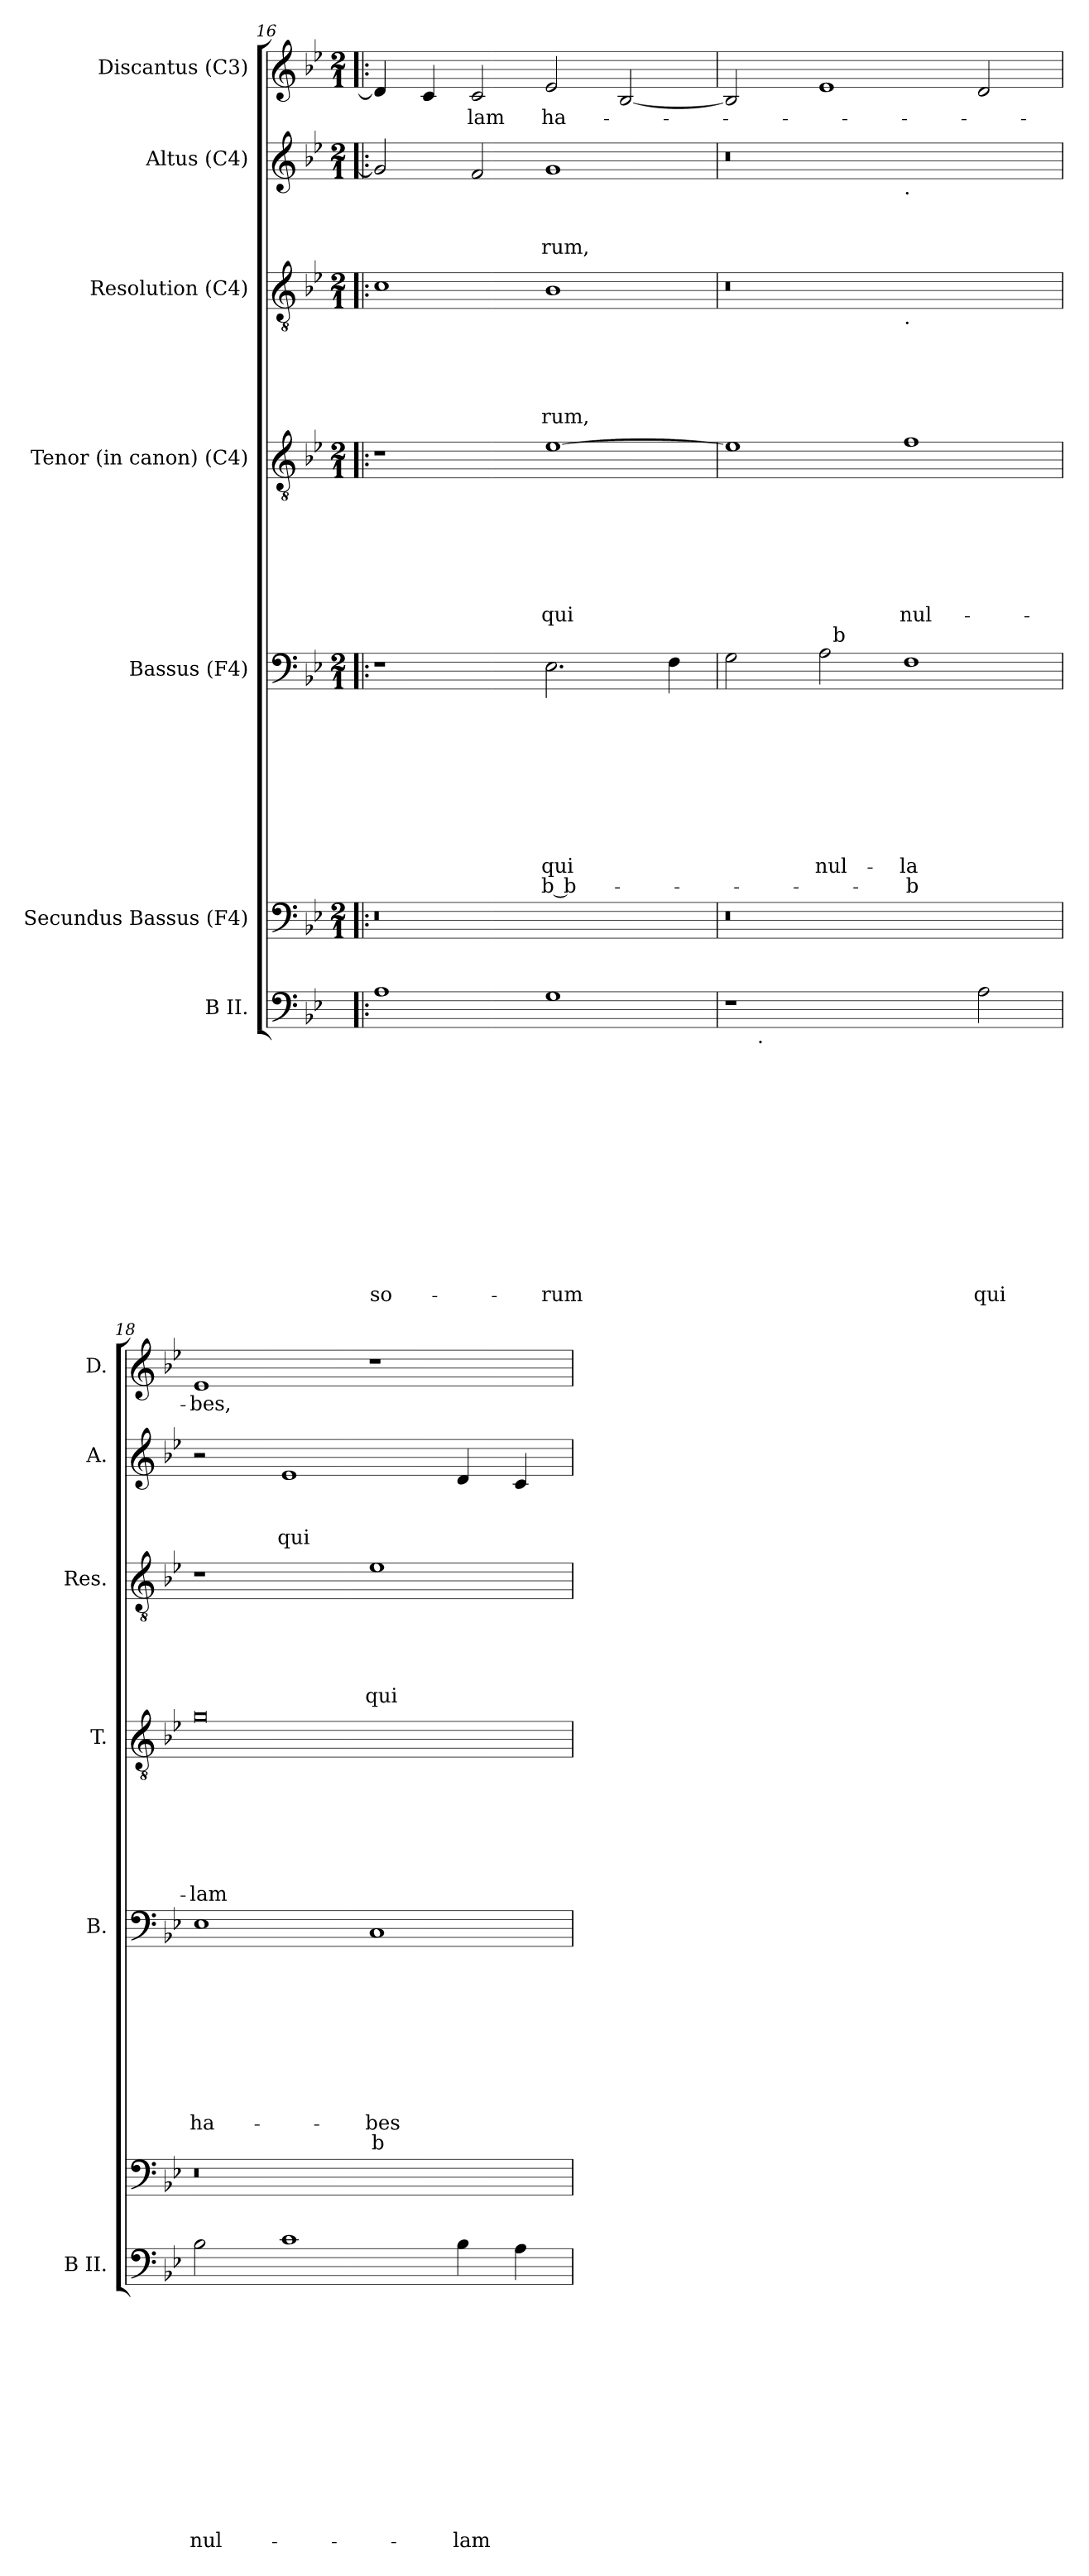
**kern	**text	**text	**text	**text	**text	**text	**text	**text	**text	**text	**text	**text	**text	**kern	**kern	**text	**text	**text	**text	**text	**text	**text	**text	**text	**text	**kern	**text	**text	**text	**text	**text	**text	**text	**kern	**text	**text	**text	**text	**text	**kern	**text	**text	**text	**kern	**text
*part7	*part7	*part7	*part7	*part7	*part7	*part7	*part7	*part7	*part7	*part7	*part7	*part7	*part7	*part6	*part5	*part5	*part5	*part5	*part5	*part5	*part5	*part5	*part5	*part5	*part5	*part4	*part4	*part4	*part4	*part4	*part4	*part4	*part4	*part3	*part3	*part3	*part3	*part3	*part3	*part2	*part2	*part2	*part2	*part1	*part1
*staff7	*staff7	*staff7	*staff7	*staff7	*staff7	*staff7	*staff7	*staff7	*staff7	*staff7	*staff7	*staff7	*staff7	*staff6	*staff5	*staff5	*staff5	*staff5	*staff5	*staff5	*staff5	*staff5	*staff5	*staff5	*staff5	*staff4	*staff4	*staff4	*staff4	*staff4	*staff4	*staff4	*staff4	*staff3	*staff3	*staff3	*staff3	*staff3	*staff3	*staff2	*staff2	*staff2	*staff2	*staff1	*staff1
*I"B II.	*	*	*	*	*	*	*	*	*	*	*	*	*	*I"Secundus Bassus (F4)	*I"Bassus (F4)	*	*	*	*	*	*	*	*	*	*	*I"Tenor (in canon) (C4)	*	*	*	*	*	*	*	*I"Resolution (C4)	*	*	*	*	*	*I"Altus (C4)	*	*	*	*I"Discantus (C3)	*
*I'B II.	*	*	*	*	*	*	*	*	*	*	*	*	*	*	*I'B.	*	*	*	*	*	*	*	*	*	*	*I'T.	*	*	*	*	*	*	*	*I'Res.	*	*	*	*	*	*I'A.	*	*	*	*I'D.	*
*clefF4	*	*	*	*	*	*	*	*	*	*	*	*	*	*clefF4	*clefF4	*	*	*	*	*	*	*	*	*	*	*clefGv2	*	*	*	*	*	*	*	*clefGv2	*	*	*	*	*	*clefG2	*	*	*	*clefG2	*
*k[b-e-]	*	*	*	*	*	*	*	*	*	*	*	*	*	*k[b-e-]	*k[b-e-]	*	*	*	*	*	*	*	*	*	*	*k[b-e-]	*	*	*	*	*	*	*	*k[b-e-]	*	*	*	*	*	*k[b-e-]	*	*	*	*k[b-e-]	*
*B-:	*	*	*	*	*	*	*	*	*	*	*	*	*	*B-:	*B-:	*	*	*	*	*	*	*	*	*	*	*B-:	*	*	*	*	*	*	*	*B-:	*	*	*	*	*	*B-:	*	*	*	*B-:	*
*	*	*	*	*	*	*	*	*	*	*	*	*	*	*M2/1	*M2/1	*	*	*	*	*	*	*	*	*	*	*M2/1	*	*	*	*	*	*	*	*M2/1	*	*	*	*	*	*M2/1	*	*	*	*M2/1	*
=16!|:	=16!|:	=16!|:	=16!|:	=16!|:	=16!|:	=16!|:	=16!|:	=16!|:	=16!|:	=16!|:	=16!|:	=16!|:	=16!|:	=16!|:	=16!|:	=16!|:	=16!|:	=16!|:	=16!|:	=16!|:	=16!|:	=16!|:	=16!|:	=16!|:	=16!|:	=16!|:	=16!|:	=16!|:	=16!|:	=16!|:	=16!|:	=16!|:	=16!|:	=16!|:	=16!|:	=16!|:	=16!|:	=16!|:	=16!|:	=16!|:	=16!|:	=16!|:	=16!|:	=16!|:	=16!|:
!	!	!	!	!	!	!	!	!	!	!	!	!	!LO:LY:b	!	!	!	!	!	!	!	!	!	!	!	!	!	!	!	!	!	!	!	!	!	!	!	!	!	!	!	!	!	!	!	!
1A	.	.	.	.	.	.	.	.	.	.	.	.	-so-	0r	1r	.	.	.	.	.	.	.	.	.	.	1r	.	.	.	.	.	.	.	1c	.	.	.	.	.	2g/]	.	.	.	4d/]	.
.	.	.	.	.	.	.	.	.	.	.	.	.	.	.	.	.	.	.	.	.	.	.	.	.	.	.	.	.	.	.	.	.	.	.	.	.	.	.	.	.	.	.	.	4c/	.
!	!	!	!	!	!	!	!	!	!	!	!	!	!	!	!	!	!	!	!	!	!	!	!	!	!	!	!	!	!	!	!	!	!	!	!	!	!	!	!	!	!	!	!	!	!LO:LY:b
.	.	.	.	.	.	.	.	.	.	.	.	.	.	.	.	.	.	.	.	.	.	.	.	.	.	.	.	.	.	.	.	.	.	.	.	.	.	.	.	2f/	.	.	.	2c/	-lam
!	!	!	!	!	!	!	!	!	!	!	!	!	!LO:LY:b	!	!	!	!	!	!	!	!	!	!	!LO:LY:b	!LO:LY:b	!	!	!	!	!	!	!	!LO:LY:b	!	!	!	!	!	!LO:LY:b	!	!	!	!LO:LY:b	!	!LO:LY:b
1G	.	.	.	.	.	.	.	.	.	.	.	.	-rum	.	2.E-\	.	.	.	.	.	.	.	.	qui	-b b-	[<1e-	.	.	.	.	.	.	qui	1B-	.	.	.	.	-rum,	1g	.	.	-rum,	2e-/	ha-
.	.	.	.	.	.	.	.	.	.	.	.	.	.	.	.	.	.	.	.	.	.	.	.	.	.	.	.	.	.	.	.	.	.	.	.	.	.	.	.	.	.	.	.	[<2B-/	.
.	.	.	.	.	.	.	.	.	.	.	.	.	.	.	4F\	.	.	.	.	.	.	.	.	.	.	.	.	.	.	.	.	.	.	.	.	.	.	.	.	.	.	.	.	.	.
!!LO:LB:g=z
=17	=17	=17	=17	=17	=17	=17	=17	=17	=17	=17	=17	=17	=17	=17	=17	=17	=17	=17	=17	=17	=17	=17	=17	=17	=17	=17	=17	=17	=17	=17	=17	=17	=17	=17	=17	=17	=17	=17	=17	=17	=17	=17	=17	=17	=17
*^	*	*	*	*	*	*	*	*	*	*	*	*	*	*	*^	*	*	*	*	*	*	*	*	*	*	*	*	*	*	*	*	*	*	*^	*	*	*	*	*	*^	*	*	*	*	*
1r	8ryy	.	.	.	.	.	.	.	.	.	.	.	.	.	0r	2G\	2ryy	.	.	.	.	.	.	.	.	.	.	1e-]	.	.	.	.	.	.	.	0r	1ryy	.	.	.	.	.	0r	1ryy	.	.	.	2B-/]	.
!	!LO:TX:b:t=.	!	!	!	!	!	!	!	!	!	!	!	!	!	!	!	!	!	!	!	!	!	!	!	!	!	!	!	!	!	!	!	!	!	!	!	!	!	!	!	!	!	!	!	!	!	!	!	!
.	1...ryy	.	.	.	.	.	.	.	.	.	.	.	.	.	.	.	.	.	.	.	.	.	.	.	.	.	.	.	.	.	.	.	.	.	.	.	.	.	.	.	.	.	.	.	.	.	.	.	.
!	!	!	!	!	!	!	!	!	!	!	!	!	!	!	!	!	!	!	!	!	!	!	!	!	!	!LO:LY:b	!	!	!	!	!	!	!	!	!	!	!	!	!	!	!	!	!	!	!	!	!	!	!
.	.	.	.	.	.	.	.	.	.	.	.	.	.	.	.	2A\	32ryy	.	.	.	.	.	.	.	.	nul-	.	.	.	.	.	.	.	.	.	.	.	.	.	.	.	.	.	.	.	.	.	1e-	.
!	!	!	!	!	!	!	!	!	!	!	!	!	!	!	!	!	!LO:TX:a:t=b	!	!	!	!	!	!	!	!	!	!	!	!	!	!	!	!	!	!	!	!	!	!	!	!	!	!	!	!	!	!	!	!
.	.	.	.	.	.	.	.	.	.	.	.	.	.	.	.	.	1ryy	.	.	.	.	.	.	.	.	.	.	.	.	.	.	.	.	.	.	.	.	.	.	.	.	.	.	.	.	.	.	.	.
!	!	!	!	!	!	!	!	!	!	!	!	!	!	!	!	!	!	!	!	!	!	!	!	!	!	!	!	!	!	!	!	!	!	!	!	!	!	!	!	!	!	!	!	!LO:TX:b:t=.	!	!	!	!	!
!	!	!	!	!	!	!	!	!	!	!	!	!	!	!	!	!	!	!	!	!	!	!	!	!	!	!	!	!	!	!	!	!	!	!	!	!	!LO:TX:b:t=.	!	!	!	!	!	!	!	!	!	!	!	!
!	!	!	!	!	!	!	!	!	!	!	!	!	!	!	!	!	!	!	!	!	!	!	!	!	!	!LO:LY:b	!LO:LY:b	!	!	!	!	!	!	!	!LO:LY:b	!	!	!	!	!	!	!	!	!	!	!	!	!	!
2ryy	.	.	.	.	.	.	.	.	.	.	.	.	.	.	.	1F	.	.	.	.	.	.	.	.	.	-la	-b	1f	.	.	.	.	.	.	nul-	.	1ryy	.	.	.	.	.	.	1ryy	.	.	.	.	.
!	!	!	!	!	!	!	!	!	!	!	!	!	!	!LO:LY:b	!	!	!	!	!	!	!	!	!	!	!	!	!	!	!	!	!	!	!	!	!	!	!	!	!	!	!	!	!	!	!	!	!	!	!
2A\	.	.	.	.	.	.	.	.	.	.	.	.	.	qui	.	.	.	.	.	.	.	.	.	.	.	.	.	.	.	.	.	.	.	.	.	.	.	.	.	.	.	.	.	.	.	.	.	2d/	.
.	.	.	.	.	.	.	.	.	.	.	.	.	.	.	.	.	4...ryy	.	.	.	.	.	.	.	.	.	.	.	.	.	.	.	.	.	.	.	.	.	.	.	.	.	.	.	.	.	.	.	.
=18	=18	=18	=18	=18	=18	=18	=18	=18	=18	=18	=18	=18	=18	=18	=18	=18	=18	=18	=18	=18	=18	=18	=18	=18	=18	=18	=18	=18	=18	=18	=18	=18	=18	=18	=18	=18	=18	=18	=18	=18	=18	=18	=18	=18	=18	=18	=18	=18	=18
!	!	!	!	!	!	!	!	!	!	!	!	!	!	!LO:LY:b	!	!	!	!	!	!	!	!	!	!	!	!LO:LY:b	!	!	!	!	!	!	!	!	!LO:LY:b	!	!	!	!	!	!	!	!	!	!	!	!	!	!LO:LY:b
*	*	*	*	*	*	*	*	*	*	*	*	*	*	*	*	*	*	*	*	*	*	*	*	*	*	*	*	*	*	*	*	*	*	*	*	*v	*v	*	*	*	*	*	*	*	*	*	*	*	*
*v	*v	*	*	*	*	*	*	*	*	*	*	*	*	*	*	*v	*v	*	*	*	*	*	*	*	*	*	*	*	*	*	*	*	*	*	*	*	*	*	*	*	*	*v	*v	*	*	*	*	*
2B-\	.	.	.	.	.	.	.	.	.	.	.	.	nul-	0r	1E-	.	.	.	.	.	.	.	.	ha-	.	0g	.	.	.	.	.	.	-lam	1r	.	.	.	.	.	2r	.	.	.	1e-	-bes,
!	!	!	!	!	!	!	!	!	!	!	!	!	!	!	!	!	!	!	!	!	!	!	!	!	!	!	!	!	!	!	!	!	!	!	!	!	!	!	!	!	!	!	!LO:LY:b	!	!
1c	.	.	.	.	.	.	.	.	.	.	.	.	.	.	.	.	.	.	.	.	.	.	.	.	.	.	.	.	.	.	.	.	.	.	.	.	.	.	.	1e-	.	.	qui	.	.
!	!	!	!	!	!	!	!	!	!	!	!	!	!	!	!	!	!	!	!	!	!	!	!	!LO:LY:b	!LO:LY:b	!	!	!	!	!	!	!	!	!	!	!	!	!	!LO:LY:b	!	!	!	!	!	!
.	.	.	.	.	.	.	.	.	.	.	.	.	.	.	1C	.	.	.	.	.	.	.	.	-bes	b	.	.	.	.	.	.	.	.	[>1e-	.	.	.	.	qui	.	.	.	.	1r	.
!	!	!	!	!	!	!	!	!	!	!	!	!	!LO:LY:b	!	!	!	!	!	!	!	!	!	!	!	!	!	!	!	!	!	!	!	!	!	!	!	!	!	!	!	!	!	!	!	!
4B-\	.	.	.	.	.	.	.	.	.	.	.	.	-lam	.	.	.	.	.	.	.	.	.	.	.	.	.	.	.	.	.	.	.	.	.	.	.	.	.	.	4d/	.	.	.	.	.
4A\	.	.	.	.	.	.	.	.	.	.	.	.	.	.	.	.	.	.	.	.	.	.	.	.	.	.	.	.	.	.	.	.	.	.	.	.	.	.	.	4c/	.	.	.	.	.
=	=	=	=	=	=	=	=	=	=	=	=	=	=	=	=	=	=	=	=	=	=	=	=	=	=	=	=	=	=	=	=	=	=	=	=	=	=	=	=	=	=	=	=	=	=
*-	*-	*-	*-	*-	*-	*-	*-	*-	*-	*-	*-	*-	*-	*-	*-	*-	*-	*-	*-	*-	*-	*-	*-	*-	*-	*-	*-	*-	*-	*-	*-	*-	*-	*-	*-	*-	*-	*-	*-	*-	*-	*-	*-	*-	*-
